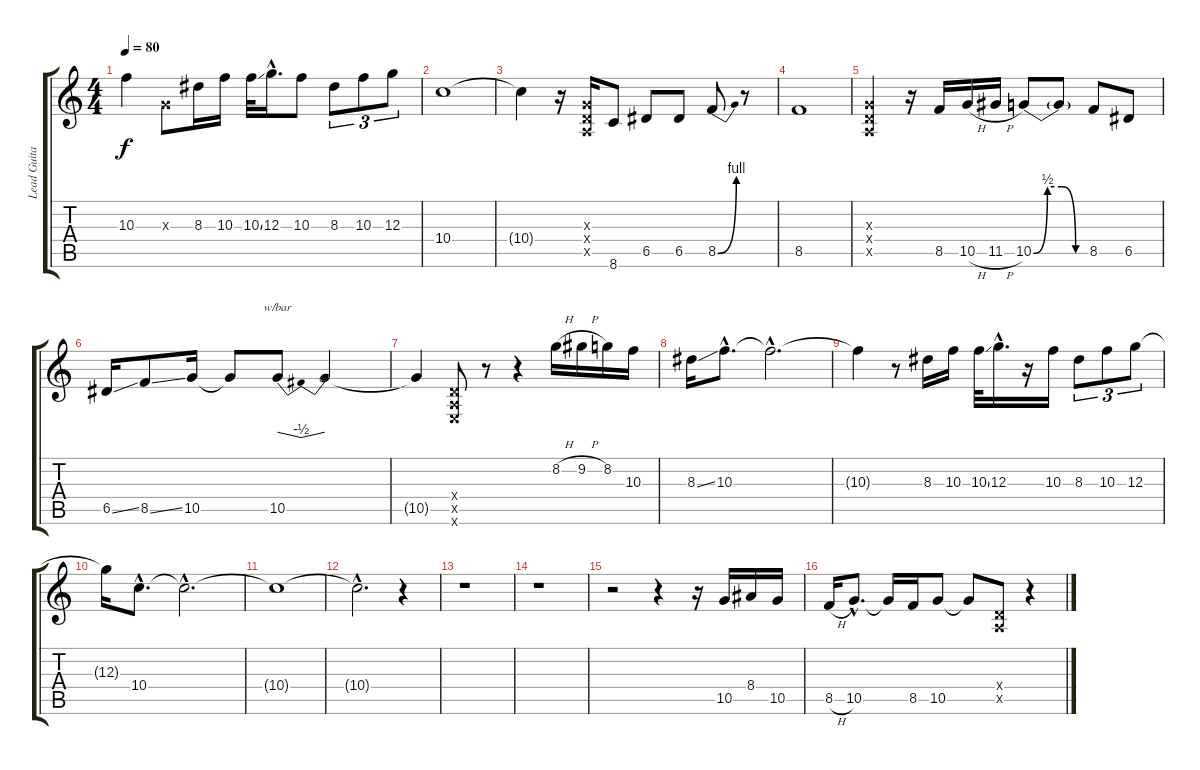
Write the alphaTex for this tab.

\track ("Lead Guitar" "Lead Guita") {instrument distortionguitar}
\staff {score tabs}
\tuning (E4 B3 G3 D3 A2 E2) {hide}
\ts (4 4)
\tempo 80
\clef g2
\ks c
10.3{t}.4{dy f} 0.3{x}.8 8.3.16 10.3.16 10.3{ss}.32 12.3{hac}.16{d} 10.3.8 8.3.8{tu (3 2)} 10.3.8{tu (3 2)} 12.3.8{tu (3 2)} |
10.4.1 |
10.4{t}.4 r.16 (0.3{x} 0.4{x} 0.5{x}).16 8.6.8 6.5.8 6.5.8 8.5{be (bend 0 0 60 4)}.8 r.8 |
8.5.1 |
(0.3{x} 0.4{x} 0.5{x}).4 r.16 8.5.16 10.5{h}.16 11.5{h}.16 10.5{be (custom 0 0 15 2 30 2 45 0 60 0)}.8 10.5{t}.8 8.5.8 6.5.8 |
6.5{ss}.16 8.5{ss}.8 10.5.16 10.5{t}.8 10.5.8{tbe (dip default 0 0 30 -2 60 0)} 10.5{t}.2 |
10.5{t}.4 (0.4{x} 0.5{x} 0.6{x}).8 r.8 r.4 8.2{h}.16 9.2{h}.16 8.2.16 10.3.16 |
8.3{ss}.16 10.3{hac}.8{d} 10.3{hac t}.2{d} |
10.3{t}.4 r.8 8.3.16 10.3.16 10.3{ss}.32 12.3{hac}.16{d} r.16 10.3.16 8.3.8{tu (3 2)} 10.3.8{tu (3 2)} 12.3.8{tu (3 2)} |
12.3{t}.16 10.4{hac}.8{d volume 11} 10.4{hac t}.2{d} |
10.4{t}.1{volume 6} |
10.4{hac t}.2{d volume 0} r.4 |
r.1 |
r.1 |
r.2 r.4 r.16 10.5.16{volume 12} 8.4.16 10.5.16 |
8.5{h}.16 10.5{hac}.8{d} 10.5{t}.16 8.5.16 10.5.8 10.5{t}.8 (0.4{x} 0.5{x}).8 r.4
